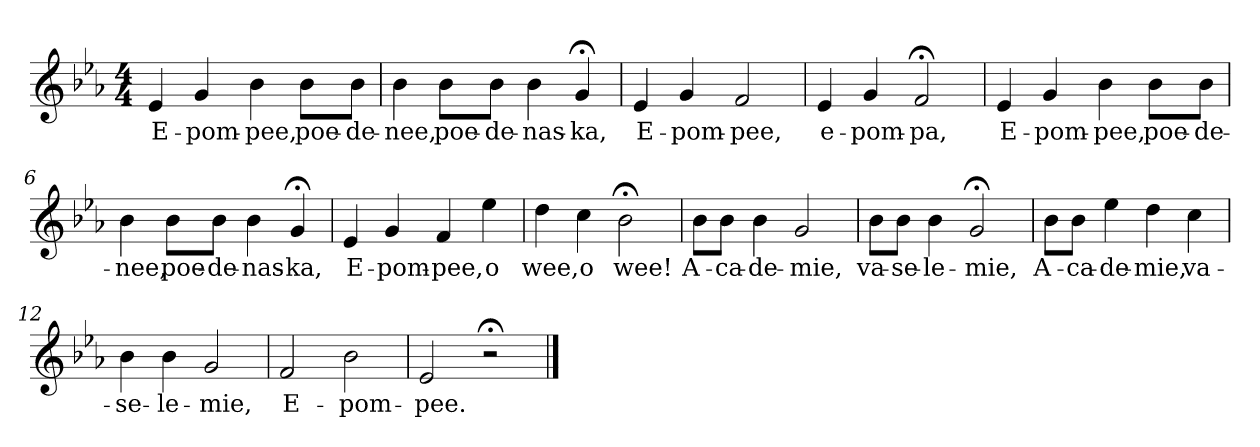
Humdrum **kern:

**kern	**text
*part1	*part1
*staff1	*staff1
*k[b-e-a-]	*
*E-:	*
*M4/4	*
*MM120	*
=1	=1
4e-	E-
4g	-pom-
4b-	-pee,
8b-L	poe-
8b-J	-de-
=2	=2
4b-	-nee,
8b-L	poe-
8b-J	-de-
4b-	-nas-
4g;<	-ka,
=3	=3
4e-	E-
4g	-pom-
2f	-pee,
=4	=4
4e-	e-
4g	-pom-
2f;<	-pa,
=5	=5
4e-	E-
4g	-pom-
4b-	-pee,
8b-L	poe-
8b-J	-de-
=6	=6
4b-	-nee,
8b-L	poe-
8b-J	-de-
4b-	-nas-
4g;<	-ka,
=7	=7
4e-	E-
4g	-pom-
4f	-pee,
4ee-	o
=8	=8
4dd	wee,
4cc	o
2b-;<	wee!
=9	=9
8b-L	A-
8b-J	-ca-
4b-	-de-
2g	-mie,
=10	=10
8b-L	va-
8b-J	-se-
4b-	-le-
2g;<	-mie,
=11	=11
8b-L	A-
8b-J	-ca-
4ee-	-de-
4dd	-mie,
4cc	va-
=12	=12
4b-	-se-
4b-	-le-
2g	-mie,
=13	=13
2f	E-
2b-	-pom-
=14	=14
2e-	-pee.
2r;<	.
==	==
*-	*-
